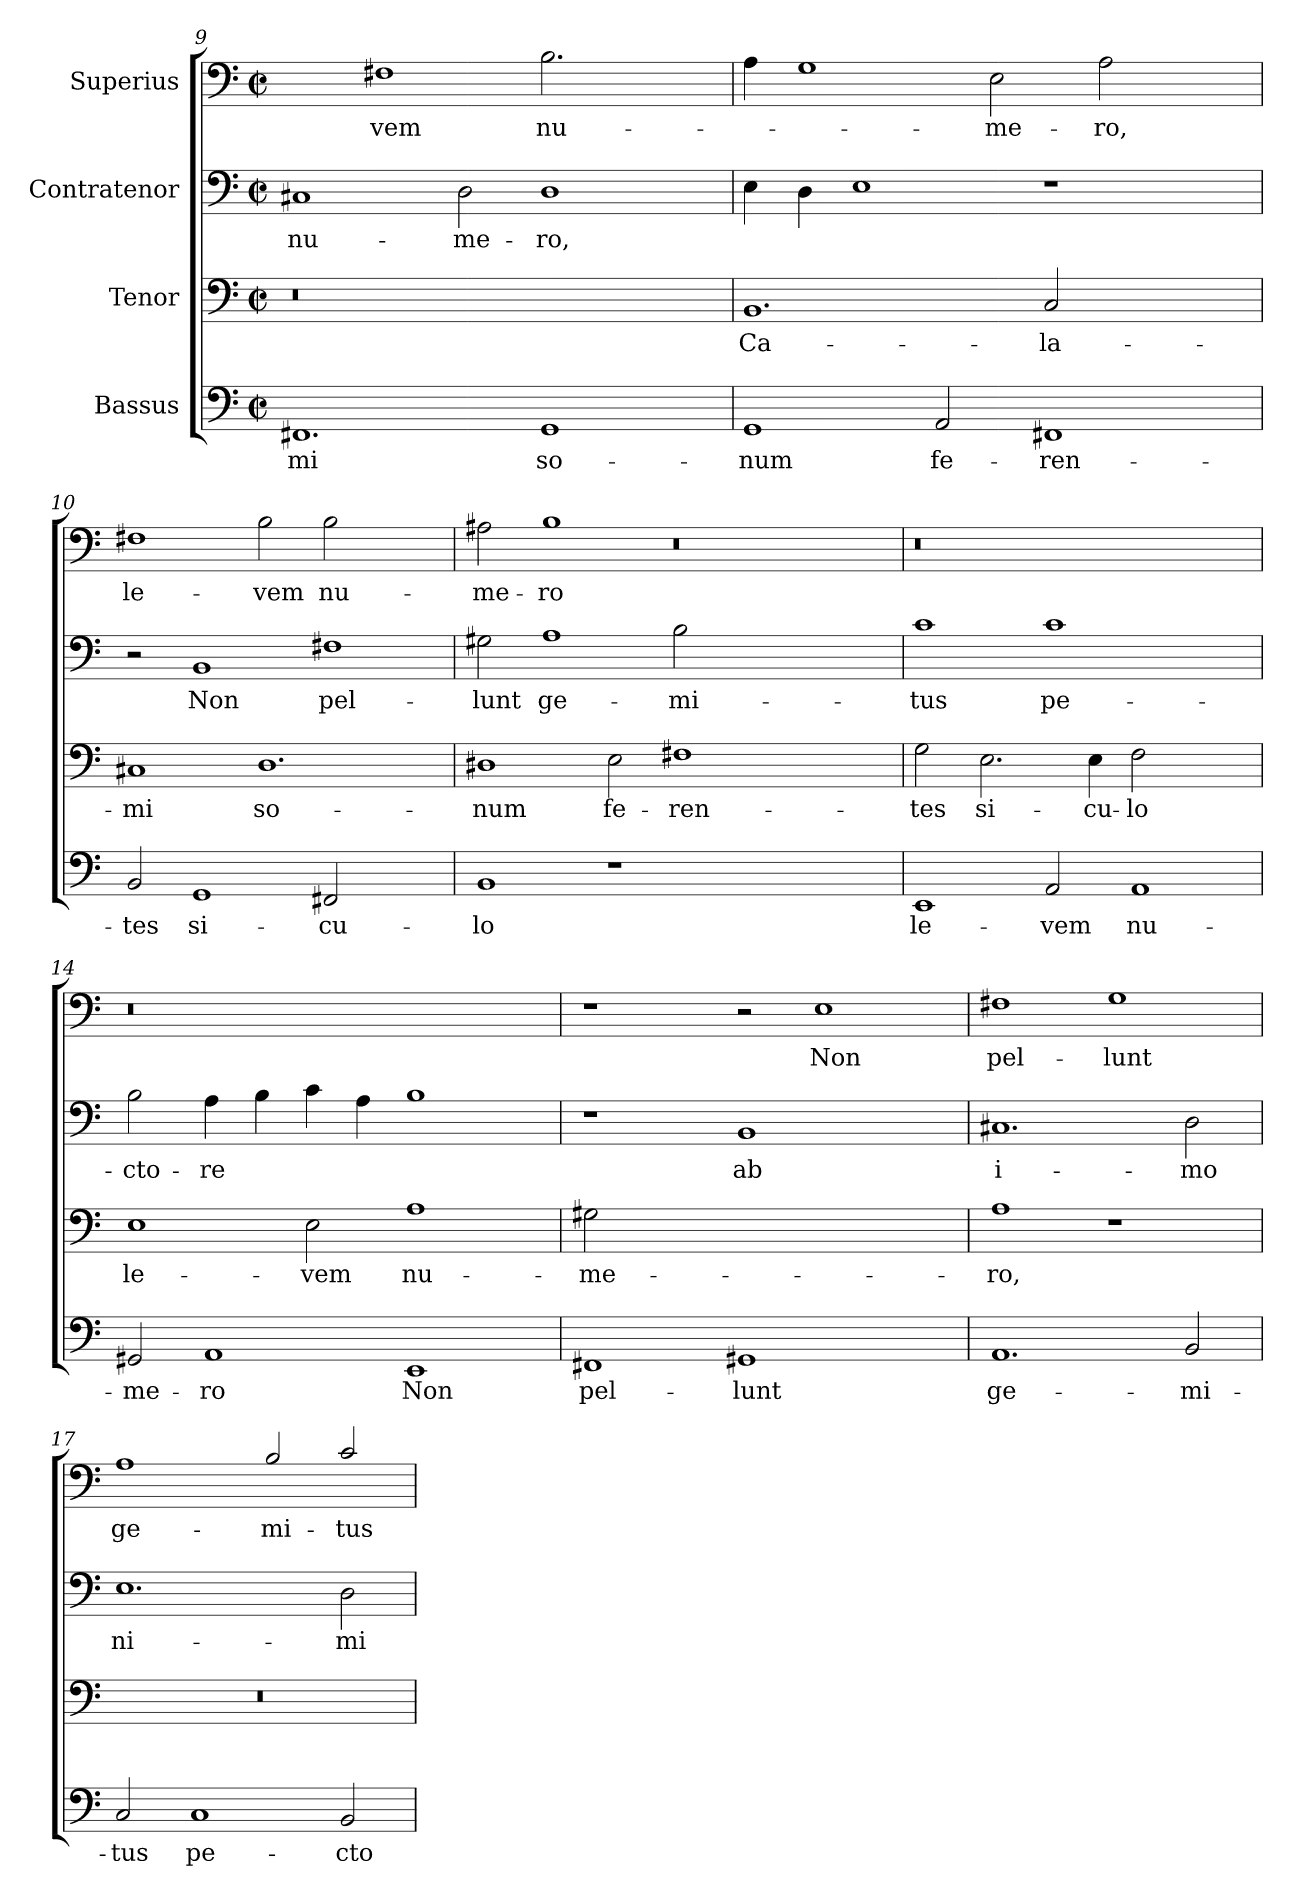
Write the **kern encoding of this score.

**kern	**text	**kern	**text	**kern	**text	**kern	**text
*part4	*part4	*part3	*part3	*part2	*part2	*part1	*part1
*staff4	*staff4	*staff3	*staff3	*staff2	*staff2	*staff1	*staff1
*I"Bassus	*	*I"Tenor	*	*I"Contratenor	*	*I"Superius	*
!!LO:LB:g=z
*clefF4	*	*clefF4	*	*clefF4	*	*clefF4	*
*k[]	*	*k[]	*	*k[]	*	*k[]	*
*C:	*	*C:	*	*C:	*	*C:	*
*M4/2	*	*M4/2	*	*M4/2	*	*M4/2	*
*met(c|)	*	*met(c|)	*	*met(c|)	*	*met(c|)	*
=9	=9	=9	=9	=9	=9	=9	=9
!	!LO:LY:b	!	!	!	!LO:LY:b	!	!
*	*	*	*	*	*	*^	*
1.FF#X	-mi	0r	.	1C#X	nu-	2Ayy]	1ryy	.
!	!	!	!	!	!	!	!	!LO:LY:b
.	.	.	.	.	.	1F#X	.	-vem
!	!	!	!	!	!LO:LY:b	!	!	!
.	.	.	.	2D	-me-	.	2ryy	.
!	!LO:LY:b	!	!	!	!LO:LY:b	!	!	!LO:LY:b
1GG	so-	.	.	1D	-ro,	2.B	2ryy	nu-
.	.	2ryy	.	.	.	.	4ryy	.
.	.	.	.	.	.	4ryy	4ryy	.
=9	=9	=9	=9	=9	=9	=9	=9	=9
!	!LO:LY:b	!	!LO:LY:b	!	!	!	!	!
1GG	-num	1.BB	Ca-	4E	.	4A	0ryy	.
.	.	.	.	4D	.	1G	.	.
.	.	.	.	1E	.	.	.	.
!	!LO:LY:b	!	!	!	!	!	!	!
2AA	fe-	.	.	.	.	.	.	.
!	!	!	!	!	!	!	!	!LO:LY:b
.	.	.	.	.	.	2E	.	-me-
!	!LO:LY:b	!	!LO:LY:b	!	!	!	!	!
1FF#X	-ren-	2C	-la-	1r	.	.	.	.
!	!	!	!	!	!	!	!	!LO:LY:b
.	.	.	.	.	.	2A	.	-ro,
.	.	2ryy	.	.	.	.	4ryy	.
.	.	.	.	.	.	4ryy	4ryy	.
=10	=10	=10	=10	=10	=10	=10	=10	=10
!	!LO:LY:b	!	!LO:LY:b	!	!	!	!	!LO:LY:b
2BB	-tes	1C#X	-mi	2r	.	1F#X	0ryy	le-
!	!LO:LY:b	!	!	!	!LO:LY:b	!	!	!
1GG	si-	.	.	1BB	Non	.	.	.
!	!	!	!LO:LY:b	!	!	!	!	!LO:LY:b
.	.	1.D	so-	.	.	2B	.	-vem
!	!LO:LY:b	!	!	!	!LO:LY:b	!	!	!LO:LY:b
2FF#X	-cu-	.	.	1F#X	pel-	2B	.	nu-
2ryy	.	.	.	.	.	2ryy	2ryy	.
=12	=12	=12	=12	=12	=12	=12	=12	=12
!	!LO:LY:b	!	!LO:LY:b	!	!LO:LY:b	!	!	!LO:LY:b
1BB	-lo	1D#X	-num	2G#X	-lunt	2A#X	0ryy	-me-
!	!	!	!	!	!LO:LY:b	!	!	!LO:LY:b
.	.	.	.	1A	ge-	1B	.	-ro
!	!	!	!LO:LY:b	!	!	!	!	!
1r	.	2E	fe-	.	.	.	.	.
!	!	!	!LO:LY:b	!	!LO:LY:b	!	!	!
.	.	1F#	-ren-	2B	-mi-	0r	.	.
1.ryy	.	.	.	1.ryy	.	.	1.ryy	.
.	.	1ryy	.	.	.	.	.	.
=12	=12	=12	=12	=12	=12	=12	=12	=12
!	!LO:LY:b	!	!LO:LY:b	!	!LO:LY:b	!	!	!
1EE	le-	2G	-tes	1c	-tus	0r	1ryy	.
!	!	!	!LO:LY:b	!	!	!	!	!
.	.	2.E	si-	.	.	.	.	.
!	!LO:LY:b	!	!	!	!LO:LY:b	!	!	!
2AA	-vem	.	.	1c	pe-	.	2ryy	.
!	!	!	!LO:LY:b	!	!	!	!	!
.	.	4E	-cu-	.	.	.	.	.
!	!LO:LY:b	!	!LO:LY:b	!	!	!	!	!
1AA	nu-	2F	-lo	.	.	.	2ryy	.
.	.	2ryy	.	2ryy	.	2ryy	2ryy	.
=14	=14	=14	=14	=14	=14	=14	=14	=14
!	!LO:LY:b	!	!LO:LY:b	!	!LO:LY:b	!	!	!
2GG#X	-me-	1E	le-	2B	-cto-	0r	2ryy	.
!	!LO:LY:b	!	!	!	!LO:LY:b	!	!	!
1AA	-ro	.	.	4A	-re	.	0ryy	.
.	.	.	.	4B	.	.	.	.
!	!	!	!LO:LY:b	!	!	!	!	!
.	.	2E	-vem	4c	.	.	.	.
.	.	.	.	4A	.	.	.	.
!	!LO:LY:b	!	!LO:LY:b	!	!	!	!	!
1EE	Non	1A	nu-	1B	.	.	.	.
.	.	.	.	.	.	2ryy	.	.
!!LO:LB:g=z	!!
=15	=15	=15	=15	=15	=15	=15	=15	=15
!	!LO:LY:b	!	!LO:LY:b	!	!	!	!	!
1FF#X	pel-	2G#X	-me-	1r	.	1r	1ryy	.
.	.	0ryy	.	.	.	.	.	.
!	!LO:LY:b	!	!	!	!LO:LY:b	!	!	!
1GG#X	-lunt	.	.	1BB	ab	2r	2ryy	.
!	!	!	!	!	!	!	!	!LO:LY:b
.	.	.	.	.	.	1E	2ryy	Non
2ryy	.	.	.	2ryy	.	.	2ryy	.
!!LO:LB:g=z	!!
=15	=15	=15	=15	=15	=15	=15	=15	=15
!	!LO:LY:b	!	!LO:LY:b	!	!LO:LY:b	!	!	!LO:LY:b
1.AA	ge-	1A	-ro,	1.C#X	i-	1F#X	0ryy	pel-
!	!	!	!	!	!	!	!	!LO:LY:b
.	.	1r	.	.	.	1G	.	-lunt
!	!LO:LY:b	!	!	!	!LO:LY:b	!	!	!
2BB	-mi-	.	.	2D	-mo	.	.	.
=17	=17	=17	=17	=17	=17	=17	=17	=17
!	!LO:LY:b	!	!	!	!LO:LY:b	!	!	!LO:LY:b
2C	-tus	0r	.	1.E	ni-	1A	0ryy	ge-
!	!LO:LY:b	!	!	!	!	!	!	!
1C	pe-	.	.	.	.	.	.	.
!	!	!	!	!	!	!	!	!LO:LY:b
.	.	.	.	.	.	2B	.	-mi-
!	!LO:LY:b	!	!	!	!LO:LY:b	!	!	!LO:LY:b
2BB	-cto-	.	.	2D	-mi-	2c	.	-tus
*	*	*	*	*	*	*v	*v	*
=	=	=	=	=	=	=	=
*-	*-	*-	*-	*-	*-	*-	*-
